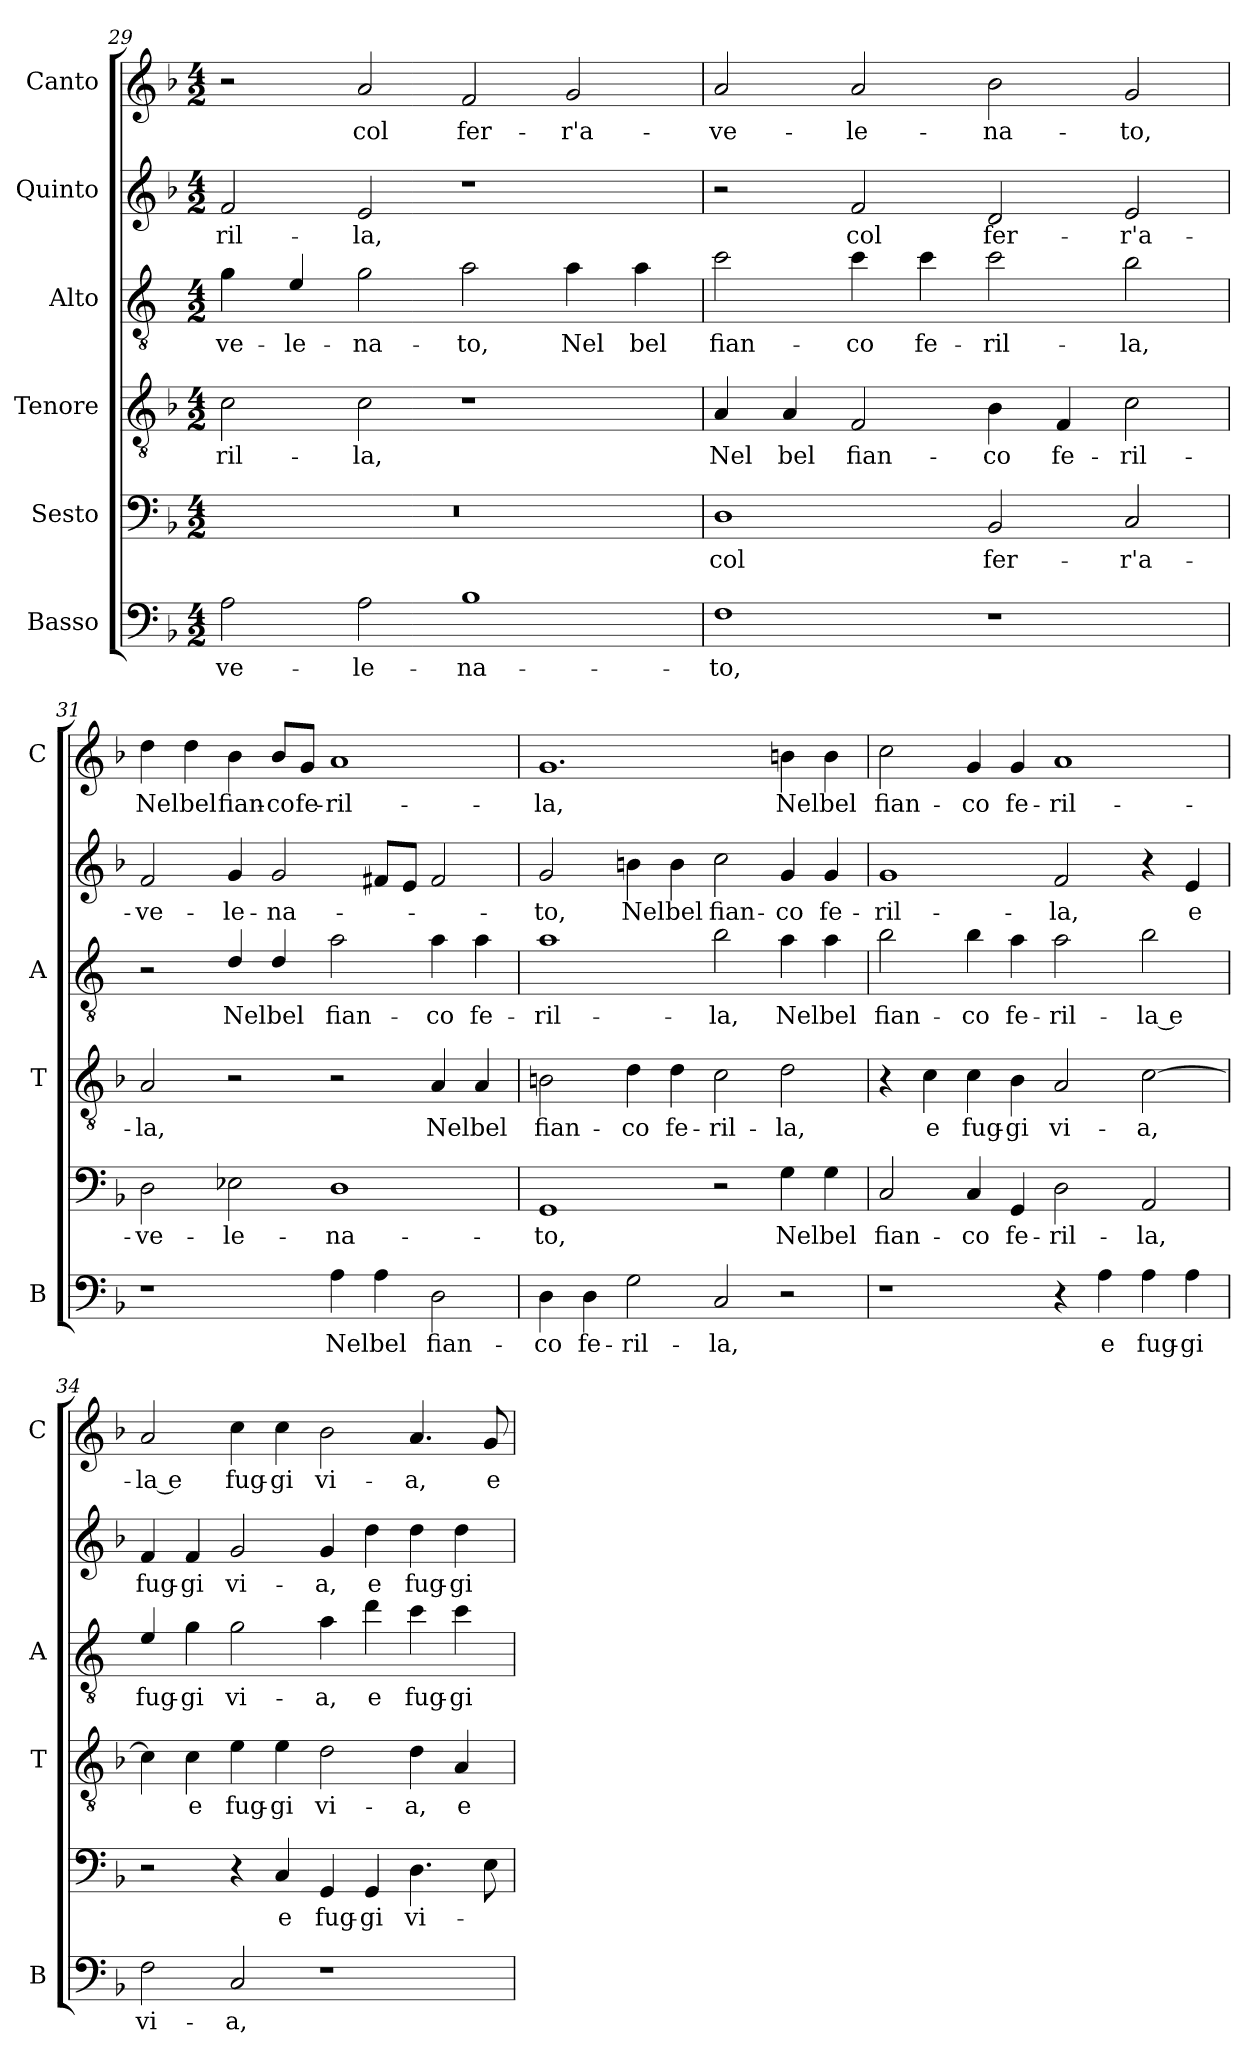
**kern	**text	**kern	**text	**kern	**text	**kern	**text	**kern	**text	**kern	**text
*part6	*part6	*part5	*part5	*part4	*part4	*part3	*part3	*part2	*part2	*part1	*part1
*staff6	*staff6	*staff5	*staff5	*staff4	*staff4	*staff3	*staff3	*staff2	*staff2	*staff1	*staff1
*I"Basso	*	*I"Sesto	*	*I"Tenore	*	*I"Alto	*	*I"Quinto	*	*I"Canto	*
*I'B	*	*	*	*I'T	*	*I'A	*	*	*	*I'C	*
*clefF4	*	*clefF4	*	*clefGv2	*	*clefGv2	*	*clefG2	*	*clefG2	*
*	*	*	*	*	*	*ITrd4c7	*	*	*	*	*
*k[b-]	*	*k[b-]	*	*k[b-]	*	*k[b-]	*	*k[b-]	*	*k[b-]	*
*F:	*	*F:	*	*F:	*	*F:	*	*F:	*	*F:	*
*M4/2	*	*M4/2	*	*M4/2	*	*M4/2	*	*M4/2	*	*M4/2	*
=29	=29	=29	=29	=29	=29	=29	=29	=29	=29	=29	=29
!	!LO:LY:b	!	!	!	!LO:LY:b	!	!LO:LY:b	!	!LO:LY:b	!	!
2A\	-ve-	0r	.	2c\	-ril-	4c\	-ve-	2f/	-ril-	2r	.
!	!	!	!	!	!	!	!LO:LY:b	!	!	!	!
.	.	.	.	.	.	4A/	-le-	.	.	.	.
!	!LO:LY:b	!	!	!	!LO:LY:b	!	!LO:LY:b	!	!LO:LY:b	!	!LO:LY:b
2A\	-le-	.	.	2c\	-la,	2c\	-na-	2e/	-la,	2a/	col
!	!LO:LY:b	!	!	!	!	!	!LO:LY:b	!	!	!	!LO:LY:b
1B-	-na-	.	.	1r	.	2d\	-to,	1r	.	2f/	fer-
!	!	!	!	!	!	!	!LO:LY:b	!	!	!	!LO:LY:b
.	.	.	.	.	.	4d\	Nel	.	.	2g/	-r'a-
!	!	!	!	!	!	!	!LO:LY:b	!	!	!	!
.	.	.	.	.	.	4d\	bel	.	.	.	.
=30	=30	=30	=30	=30	=30	=30	=30	=30	=30	=30	=30
!	!LO:LY:b	!	!LO:LY:b	!	!LO:LY:b	!	!LO:LY:b	!	!	!	!LO:LY:b
1F	-to,	1D	col	4A/	Nel	2f\	fian-	2r	.	2a/	-ve-
!	!	!	!	!	!LO:LY:b	!	!	!	!	!	!
.	.	.	.	4A/	bel	.	.	.	.	.	.
!	!	!	!	!	!LO:LY:b	!	!LO:LY:b	!	!LO:LY:b	!	!LO:LY:b
.	.	.	.	2F/	fian-	4f\	-co	2f/	col	2a/	-le-
!	!	!	!	!	!	!	!LO:LY:b	!	!	!	!
.	.	.	.	.	.	4f\	fe-	.	.	.	.
!	!	!	!LO:LY:b	!	!LO:LY:b	!	!LO:LY:b	!	!LO:LY:b	!	!LO:LY:b
1r	.	2BB-/	fer-	4B-\	-co	2f\	-ril-	2d/	fer-	2b-\	-na-
!	!	!	!	!	!LO:LY:b	!	!	!	!	!	!
.	.	.	.	4F/	fe-	.	.	.	.	.	.
!	!	!	!LO:LY:b	!	!LO:LY:b	!	!LO:LY:b	!	!LO:LY:b	!	!LO:LY:b
.	.	2C/	-r'a-	2c\	-ril-	2e\	-la,	2e/	-r'a-	2g/	-to,
=31	=31	=31	=31	=31	=31	=31	=31	=31	=31	=31	=31
!	!	!	!LO:LY:b	!	!LO:LY:b	!	!	!	!LO:LY:b	!	!LO:LY:b
1r	.	2D\	-ve-	2A/	-la,	2r	.	2f/	-ve-	4dd\	Nel
!	!	!	!	!	!	!	!	!	!	!	!LO:LY:b
.	.	.	.	.	.	.	.	.	.	4dd\	bel
!	!	!	!LO:LY:b	!	!	!	!LO:LY:b	!	!LO:LY:b	!	!LO:LY:b
.	.	2E-X\	-le-	2r	.	4G/	Nel	4g/	-le-	4b-\	fian-
!	!	!	!	!	!	!	!LO:LY:b	!	!LO:LY:b	!	!LO:LY:b
.	.	.	.	.	.	4G/	bel	2g/	-na-	8b-/L	-co
!	!	!	!	!	!	!	!	!	!	!	!LO:LY:b
.	.	.	.	.	.	.	.	.	.	8g/J	fe-
!	!LO:LY:b	!	!LO:LY:b	!	!	!	!LO:LY:b	!	!	!	!LO:LY:b
4A\	Nel	1D	-na-	2r	.	2d\	fian-	.	.	1a	-ril-
!	!LO:LY:b	!	!	!	!	!	!	!	!	!	!
4A\	bel	.	.	.	.	.	.	8f#X/L	.	.	.
.	.	.	.	.	.	.	.	8e/J	.	.	.
!	!LO:LY:b	!	!	!	!LO:LY:b	!	!LO:LY:b	!	!	!	!
2D\	fian-	.	.	4A/	Nel	4d\	-co	2f#/	.	.	.
!	!	!	!	!	!LO:LY:b	!	!LO:LY:b	!	!	!	!
.	.	.	.	4A/	bel	4d\	fe-	.	.	.	.
!!LO:LB:g=z
=32	=32	=32	=32	=32	=32	=32	=32	=32	=32	=32	=32
!	!LO:LY:b	!	!LO:LY:b	!	!LO:LY:b	!	!LO:LY:b	!	!LO:LY:b	!	!LO:LY:b
4D\	-co	1GG	-to,	2Bn\	fian-	1d	-ril-	2g/	-to,	1.g	-la,
!	!LO:LY:b	!	!	!	!	!	!	!	!	!	!
4D\	fe-	.	.	.	.	.	.	.	.	.	.
!	!LO:LY:b	!	!	!	!LO:LY:b	!	!	!	!LO:LY:b	!	!
2G\	-ril-	.	.	4d\	-co	.	.	4bn\	Nel	.	.
!	!	!	!	!	!LO:LY:b	!	!	!	!LO:LY:b	!	!
.	.	.	.	4d\	fe-	.	.	4b\	bel	.	.
!	!LO:LY:b	!	!	!	!LO:LY:b	!	!LO:LY:b	!	!LO:LY:b	!	!
2C/	-la,	2r	.	2c\	-ril-	2e\	-la,	2cc\	fian-	.	.
!	!	!	!LO:LY:b	!	!LO:LY:b	!	!LO:LY:b	!	!LO:LY:b	!	!LO:LY:b
2r	.	4G\	Nel	2d\	-la,	4d\	Nel	4g/	-co	4bn\	Nel
!	!	!	!LO:LY:b	!	!	!	!LO:LY:b	!	!LO:LY:b	!	!LO:LY:b
.	.	4G\	bel	.	.	4d\	bel	4g/	fe-	4b\	bel
=33	=33	=33	=33	=33	=33	=33	=33	=33	=33	=33	=33
!	!	!	!LO:LY:b	!	!	!	!LO:LY:b	!	!LO:LY:b	!	!LO:LY:b
1r	.	2C/	fian-	4r	.	2e\	fian-	1g	-ril-	2cc\	fian-
!	!	!	!	!	!LO:LY:b	!	!	!	!	!	!
.	.	.	.	4c\	e	.	.	.	.	.	.
!	!	!	!LO:LY:b	!	!LO:LY:b	!	!LO:LY:b	!	!	!	!LO:LY:b
.	.	4C/	-co	4c\	fug-	4e\	-co	.	.	4g/	-co
!	!	!	!LO:LY:b	!	!LO:LY:b	!	!LO:LY:b	!	!	!	!LO:LY:b
.	.	4GG/	fe-	4B-\	-gi	4d\	fe-	.	.	4g/	fe-
!	!	!	!LO:LY:b	!	!LO:LY:b	!	!LO:LY:b	!	!LO:LY:b	!	!LO:LY:b
4r	.	2D\	-ril-	2A/	vi-	2d\	-ril-	2f/	-la,	1a	-ril-
!	!LO:LY:b	!	!	!	!	!	!	!	!	!	!
4A\	e	.	.	.	.	.	.	.	.	.	.
!	!LO:LY:b	!	!LO:LY:b	!	!LO:LY:b	!	!LO:LY:b	!	!	!	!
4A\	fug-	2AA/	-la,	[2c\	-a,	2e\	-la e	4r	.	.	.
!	!LO:LY:b	!	!	!	!	!	!	!	!LO:LY:b	!	!
4A\	-gi	.	.	.	.	.	.	4e/	e	.	.
=34	=34	=34	=34	=34	=34	=34	=34	=34	=34	=34	=34
!	!LO:LY:b	!	!	!	!	!	!LO:LY:b	!	!LO:LY:b	!	!LO:LY:b
2F\	vi-	2r	.	4c\]	.	4A/	fug-	4f/	fug-	2a/	-la e
!	!	!	!	!	!LO:LY:b	!	!LO:LY:b	!	!LO:LY:b	!	!
.	.	.	.	4c\	e	4c\	-gi	4f/	-gi	.	.
!	!LO:LY:b	!	!	!	!LO:LY:b	!	!LO:LY:b	!	!LO:LY:b	!	!LO:LY:b
2C/	-a,	4r	.	4e\	fug-	2c\	vi-	2g/	vi-	4cc\	fug-
!	!	!	!LO:LY:b	!	!LO:LY:b	!	!	!	!	!	!LO:LY:b
.	.	4C/	e	4e\	-gi	.	.	.	.	4cc\	-gi
!	!	!	!LO:LY:b	!	!LO:LY:b	!	!LO:LY:b	!	!LO:LY:b	!	!LO:LY:b
1r	.	4GG/	fug-	2d\	vi-	4d\	-a,	4g/	-a,	2b-\	vi-
!	!	!	!LO:LY:b	!	!	!	!LO:LY:b	!	!LO:LY:b	!	!
.	.	4GG/	-gi	.	.	4g\	e	4dd\	e	.	.
!	!	!	!LO:LY:b	!	!LO:LY:b	!	!LO:LY:b	!	!LO:LY:b	!	!LO:LY:b
.	.	4.D\	vi-	4d\	-a,	4f\	fug-	4dd\	fug-	4.a/	-a,
!	!	!	!	!	!LO:LY:b	!	!LO:LY:b	!	!LO:LY:b	!	!
.	.	.	.	4A/	e	4f\	-gi	4dd\	-gi	.	.
!	!	!	!	!	!	!	!	!	!	!	!LO:LY:b
.	.	8E\	.	.	.	.	.	.	.	8g/	e
=	=	=	=	=	=	=	=	=	=	=	=
*-	*-	*-	*-	*-	*-	*-	*-	*-	*-	*-	*-
